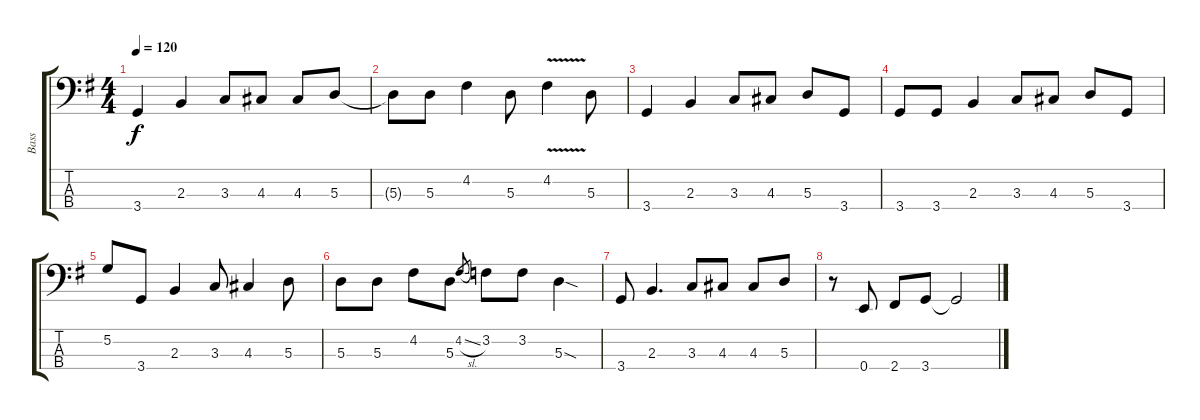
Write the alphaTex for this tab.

\track ("Bass" "Bass") {instrument electricbasspick}
\staff {score tabs}
\tuning (G2 D2 A1 E1) {hide}
\ts (4 4)
\tempo 120
\clef f4
\ks g
3.4.4{dy f} 2.3.4 3.3.8 4.3.8 4.3.8 5.3.8 |
5.3{t}.8 5.3.8 4.2.4 5.3.8 4.2{v}.4 5.3.8 |
3.4.4 2.3.4 3.3.8 4.3.8 5.3.8 3.4.8 |
3.4.8 3.4.8 2.3.4 3.3.8 4.3.8 5.3.8 3.4.8 |
5.2.8 3.4.8 2.3.4 3.3.8 4.3.4 5.3.8 |
5.3.8 5.3.8 4.2.8 5.3.8 4.2{sl}.8{gr} 3.2.8 3.2.8 5.3{sod}.4 |
3.4.8 2.3.4{d} 3.3.8 4.3.8 4.3.8 5.3.8 |
r.8 0.4.8 2.4.8 3.4.8 3.4{t}.2
